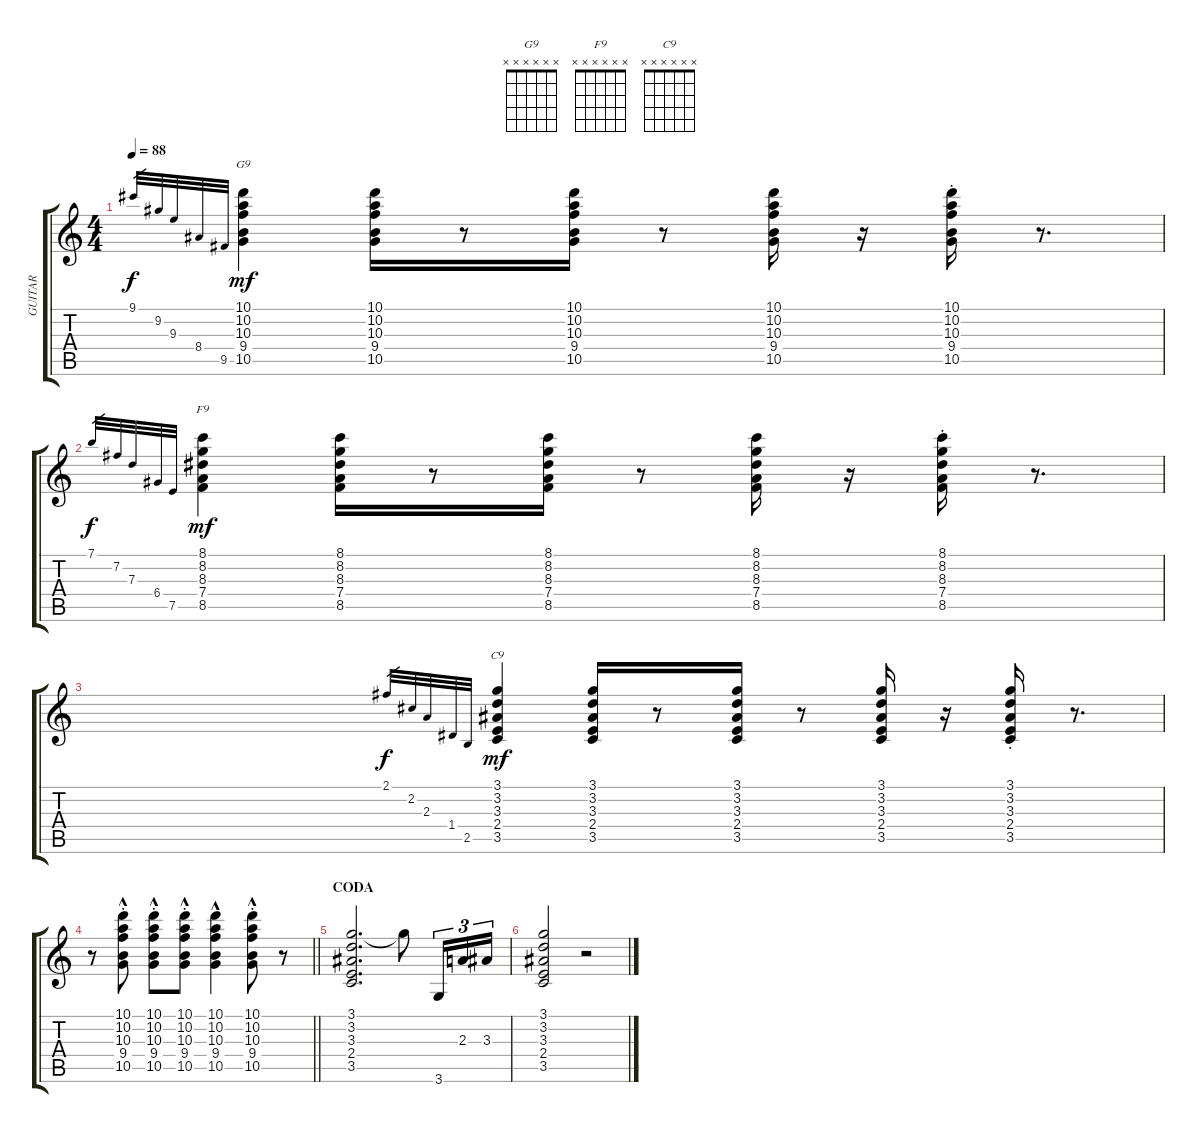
\track ("GUITAR" "GUITAR") {instrument electricguitarclean}
\staff {score tabs}
\tuning (E4 B3 G3 D3 A2 E2) {hide}
\chord ("G9" x x x x x x)
\chord ("F9" x x x x x x)
\chord ("C9" x x x x x x)
\ts (4 4)
\tempo 88
\clef g2
\ks c
9.1.32{gr dy f} 9.2.32{gr} 9.3.32{gr} 8.4.32{gr} 9.5.32{gr} (10.1 10.2 10.3 9.4 10.5).4{ch "G9" dy mf} (10.1 10.2 10.3 9.4 10.5).16 r.8 (10.1 10.2 10.3 9.4 10.5).16 r.8 (10.1 10.2 10.3 9.4 10.5).16 r.16 (10.1{st} 10.2{st} 10.3{st} 9.4{st} 10.5{st}).16 r.8{d} |
7.1.32{gr dy f} 7.2.32{gr} 7.3.32{gr} 6.4.32{gr} 7.5.32{gr} (8.1 8.2 8.3 7.4 8.5).4{ch "F9" dy mf} (8.1 8.2 8.3 7.4 8.5).16 r.8 (8.1 8.2 8.3 7.4 8.5).16 r.8 (8.1 8.2 8.3 7.4 8.5).16 r.16 (8.1{st} 8.2{st} 8.3{st} 7.4{st} 8.5{st}).16 r.8{d} |
2.1.32{gr dy f} 2.2.32{gr} 2.3.32{gr} 1.4.32{gr} 2.5.32{gr} (3.1 3.2 3.3 2.4 3.5).4{ch "C9" dy mf} (3.1 3.2 3.3 2.4 3.5).16 r.8 (3.1 3.2 3.3 2.4 3.5).16 r.8 (3.1 3.2 3.3 2.4 3.5).16 r.16 (3.1{st} 3.2{st} 3.3{st} 2.4{st} 3.5{st}).16 r.8{d} |
\barLineRight lightlight
r.8 (10.1{hac st} 10.2{hac st} 10.3{hac st} 9.4{hac st} 10.5{hac st}).8 (10.1{hac st} 10.2{hac st} 10.3{hac st} 9.4{hac st} 10.5{hac st}).8 (10.1{hac st} 10.2{hac st} 10.3{hac st} 9.4{hac st} 10.5{hac st}).8 (10.1{hac} 10.2{hac} 10.3{hac} 9.4{hac} 10.5{hac}).4 (10.1{hac st} 10.2{hac st} 10.3{hac st} 9.4{hac st} 10.5{hac st}).8 r.8 |
\section ("" "CODA")
(3.1 3.2 3.3 2.4 3.5).2{d} 3.1{t}.8 3.6.16{tu (3 2)} 2.3.16{tu (3 2)} 3.3.16{tu (3 2)} |
(3.1 3.2 3.3 2.4 3.5).2 r.2
